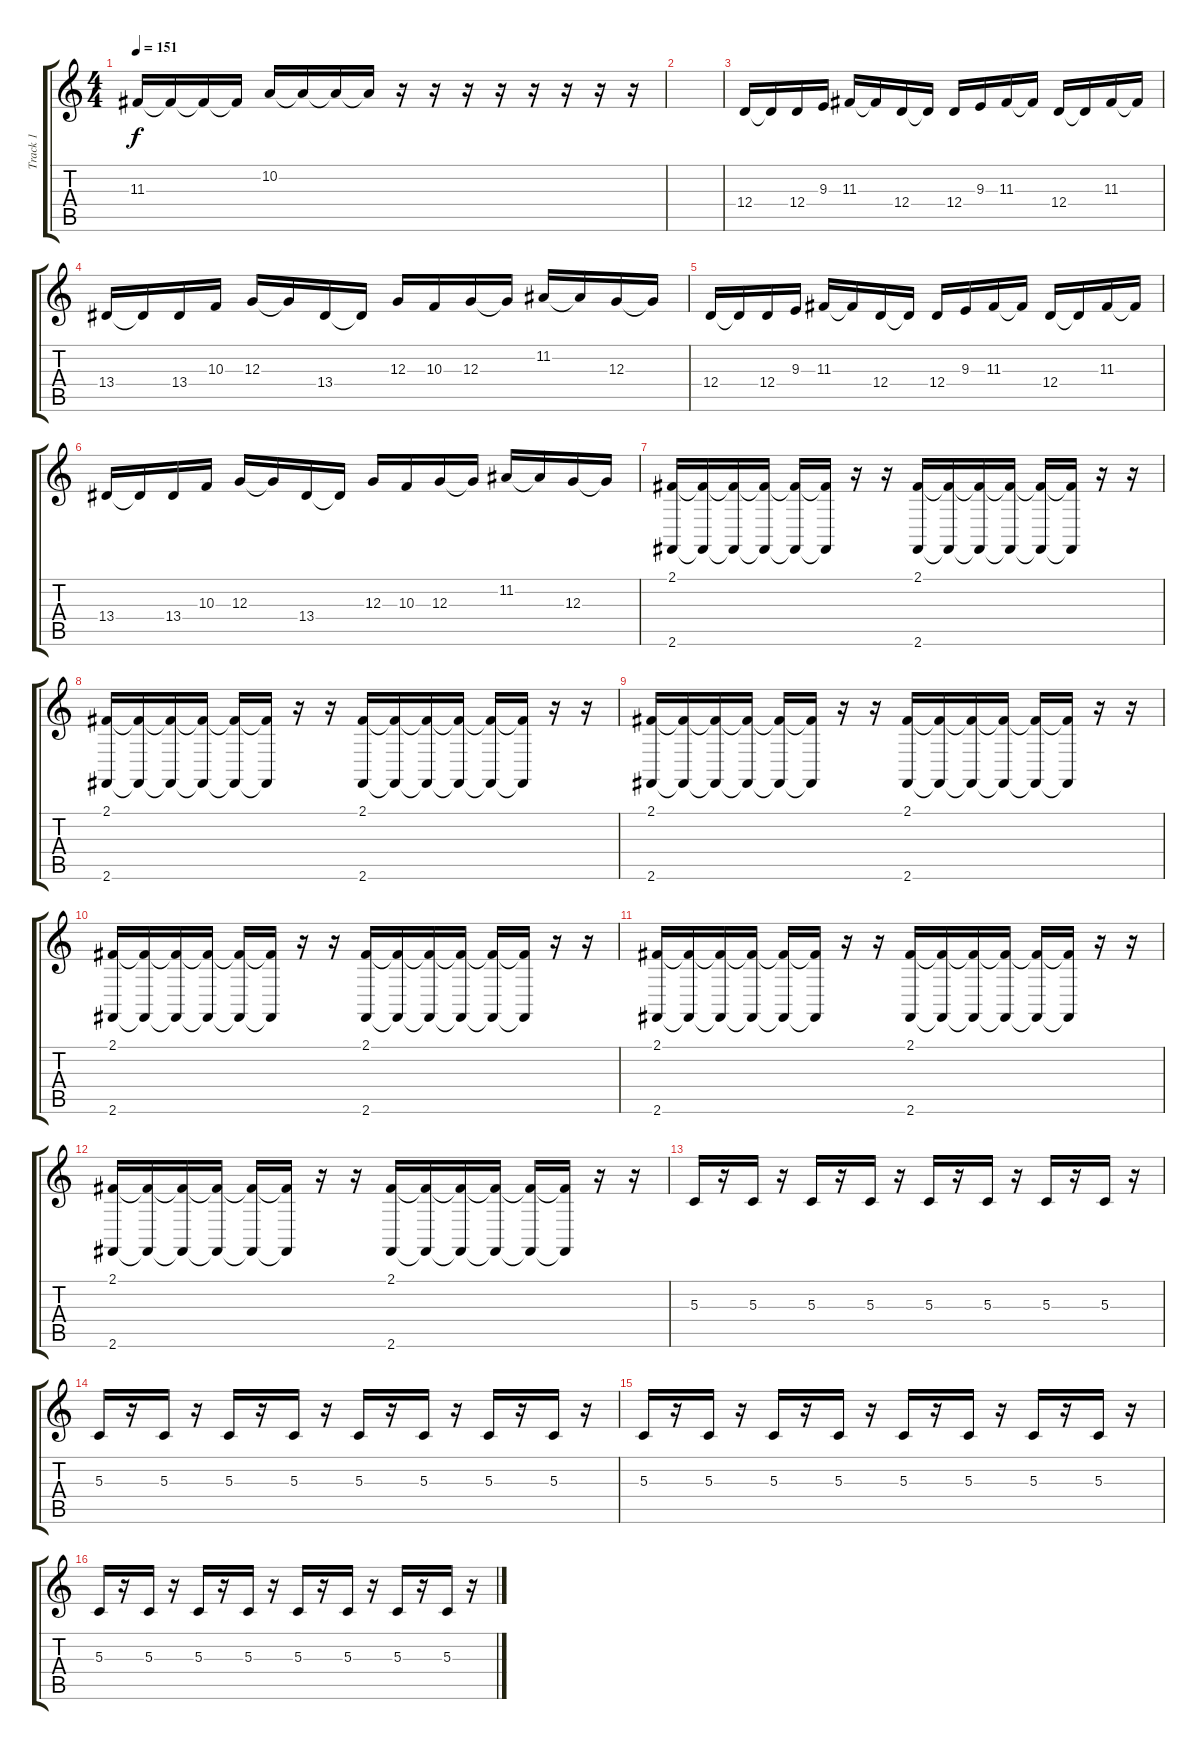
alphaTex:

\track ("Track 1" "Track 1") {instrument lead5charang}
\staff {score tabs}
\tuning (E4 B3 G3 D3 A2 E2) {hide}
\ts (4 4)
\tempo 151
\clef g2
\ks c
11.3.16{dy f} 11.3{t}.16 11.3{t}.16 11.3{t}.16 10.2.16 10.2{t}.16 10.2{t}.16 10.2{t}.16 r.16 r.16 r.16 r.16 r.16 r.16 r.16 r.16 |
|
12.4.16 12.4{t}.16 12.4.16 9.3.16 11.3.16 11.3{t}.16 12.4.16 12.4{t}.16 12.4.16 9.3.16 11.3.16 11.3{t}.16 12.4.16 12.4{t}.16 11.3.16 11.3{t}.16 |
13.4.16 13.4{t}.16 13.4.16 10.3.16 12.3.16 12.3{t}.16 13.4.16 13.4{t}.16 12.3.16 10.3.16 12.3.16 12.3{t}.16 11.2.16 11.2{t}.16 12.3.16 12.3{t}.16 |
12.4.16 12.4{t}.16 12.4.16 9.3.16 11.3.16 11.3{t}.16 12.4.16 12.4{t}.16 12.4.16 9.3.16 11.3.16 11.3{t}.16 12.4.16 12.4{t}.16 11.3.16 11.3{t}.16 |
13.4.16 13.4{t}.16 13.4.16 10.3.16 12.3.16 12.3{t}.16 13.4.16 13.4{t}.16 12.3.16 10.3.16 12.3.16 12.3{t}.16 11.2.16 11.2{t}.16 12.3.16 12.3{t}.16 |
(2.1 2.6).16 (2.1{t} 2.6{t}).16 (2.1{t} 2.6{t}).16 (2.1{t} 2.6{t}).16 (2.1{t} 2.6{t}).16 (2.1{t} 2.6{t}).16 r.16 r.16 (2.1 2.6).16 (2.1{t} 2.6{t}).16 (2.1{t} 2.6{t}).16 (2.1{t} 2.6{t}).16 (2.1{t} 2.6{t}).16 (2.1{t} 2.6{t}).16 r.16 r.16 |
(2.1 2.6).16 (2.1{t} 2.6{t}).16 (2.1{t} 2.6{t}).16 (2.1{t} 2.6{t}).16 (2.1{t} 2.6{t}).16 (2.1{t} 2.6{t}).16 r.16 r.16 (2.1 2.6).16 (2.1{t} 2.6{t}).16 (2.1{t} 2.6{t}).16 (2.1{t} 2.6{t}).16 (2.1{t} 2.6{t}).16 (2.1{t} 2.6{t}).16 r.16 r.16 |
(2.1 2.6).16 (2.1{t} 2.6{t}).16 (2.1{t} 2.6{t}).16 (2.1{t} 2.6{t}).16 (2.1{t} 2.6{t}).16 (2.1{t} 2.6{t}).16 r.16 r.16 (2.1 2.6).16 (2.1{t} 2.6{t}).16 (2.1{t} 2.6{t}).16 (2.1{t} 2.6{t}).16 (2.1{t} 2.6{t}).16 (2.1{t} 2.6{t}).16 r.16 r.16 |
(2.1 2.6).16 (2.1{t} 2.6{t}).16 (2.1{t} 2.6{t}).16 (2.1{t} 2.6{t}).16 (2.1{t} 2.6{t}).16 (2.1{t} 2.6{t}).16 r.16 r.16 (2.1 2.6).16 (2.1{t} 2.6{t}).16 (2.1{t} 2.6{t}).16 (2.1{t} 2.6{t}).16 (2.1{t} 2.6{t}).16 (2.1{t} 2.6{t}).16 r.16 r.16 |
(2.1 2.6).16 (2.1{t} 2.6{t}).16 (2.1{t} 2.6{t}).16 (2.1{t} 2.6{t}).16 (2.1{t} 2.6{t}).16 (2.1{t} 2.6{t}).16 r.16 r.16 (2.1 2.6).16 (2.1{t} 2.6{t}).16 (2.1{t} 2.6{t}).16 (2.1{t} 2.6{t}).16 (2.1{t} 2.6{t}).16 (2.1{t} 2.6{t}).16 r.16 r.16 |
(2.1 2.6).16 (2.1{t} 2.6{t}).16 (2.1{t} 2.6{t}).16 (2.1{t} 2.6{t}).16 (2.1{t} 2.6{t}).16 (2.1{t} 2.6{t}).16 r.16 r.16 (2.1 2.6).16 (2.1{t} 2.6{t}).16 (2.1{t} 2.6{t}).16 (2.1{t} 2.6{t}).16 (2.1{t} 2.6{t}).16 (2.1{t} 2.6{t}).16 r.16 r.16 |
5.3.16 r.16 5.3.16 r.16 5.3.16 r.16 5.3.16 r.16 5.3.16 r.16 5.3.16 r.16 5.3.16 r.16 5.3.16 r.16 |
5.3.16 r.16 5.3.16 r.16 5.3.16 r.16 5.3.16 r.16 5.3.16 r.16 5.3.16 r.16 5.3.16 r.16 5.3.16 r.16 |
5.3.16 r.16 5.3.16 r.16 5.3.16 r.16 5.3.16 r.16 5.3.16 r.16 5.3.16 r.16 5.3.16 r.16 5.3.16 r.16 |
5.3.16 r.16 5.3.16 r.16 5.3.16 r.16 5.3.16 r.16 5.3.16 r.16 5.3.16 r.16 5.3.16 r.16 5.3.16 r.16
